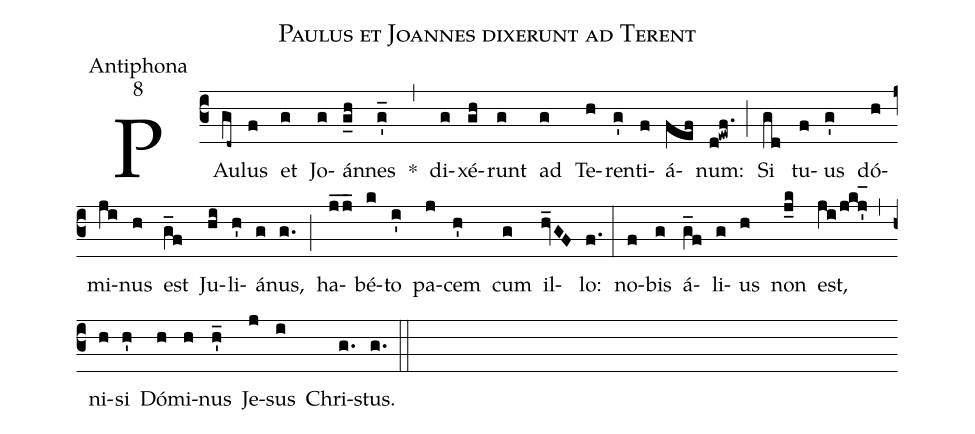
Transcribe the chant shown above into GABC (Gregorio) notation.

name:Paulus et Joannes dixerunt ad Terent;
office-part:Antiphona;
mode:8;
%%
(c3) PAu(gd~)lus(f) et(g) Jo(g)án(g_h)nes(g'_) *(,) di(g)xé(gh)runt(g) ad(g) Te(h)ren(g')ti(f)á(fef)num:(d!ewf.) (;) Si(gd) tu(f)us(g') dó(h)mi(ji)nus(h) est(g_f) Ju(hi)li(h')á(g)nus,(g.) (;) ha(j_/j_)bé(k)to(i') pa(j)cem(h') cum(g) il(hv_GF)lo:(f.) (:) no(f)bis(g) á(g_f)li(g)us(h) non(j_k) est,(ji/jkj'_1) (,) ni(h)si(h') Dó(h)mi(h)nus(h'_) Je(j)sus(i) Chri(g.)stus.(g.) (::)
